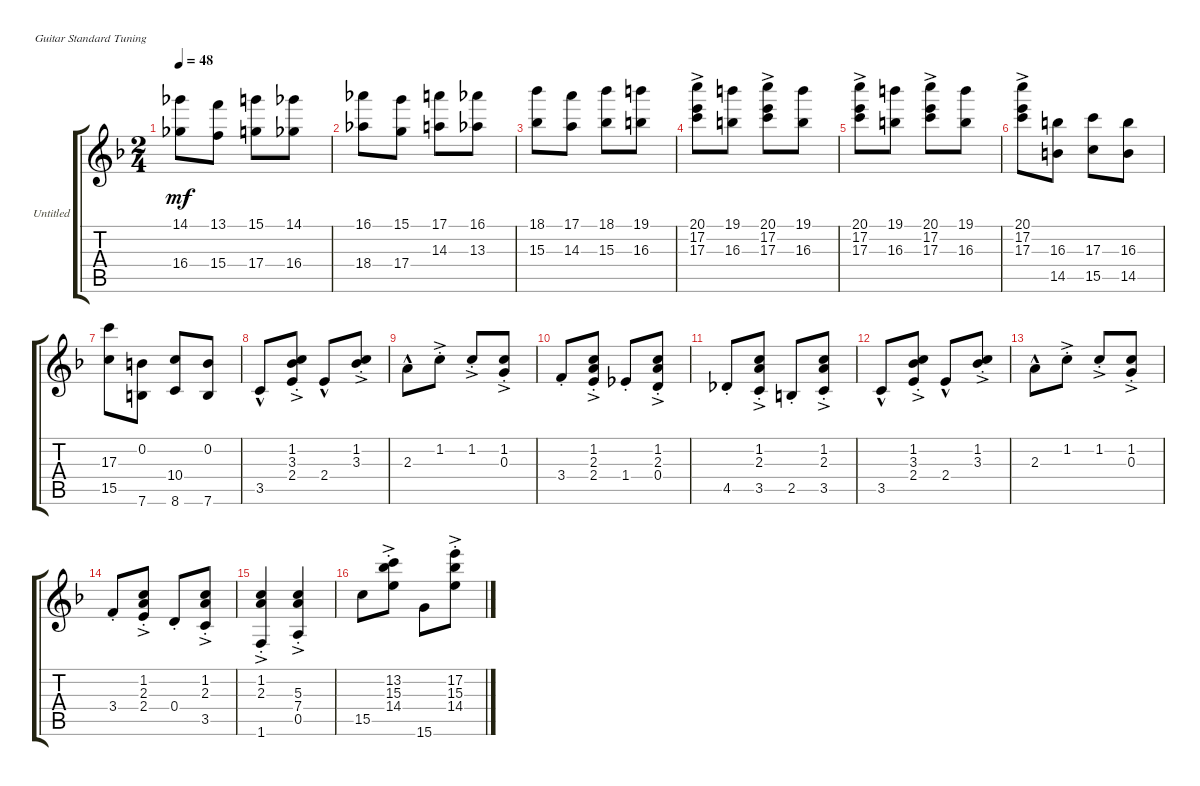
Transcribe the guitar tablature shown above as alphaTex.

\bracketExtendMode groupsimilarinstruments
\firstSystemTrackNameOrientation horizontal
\otherSystemsTrackNameOrientation horizontal
\track ("Untitled" "Untitled") {instrument acousticguitarnylon}
\staff {score tabs}
\tuning (E4 B3 G3 D3 A2 E2)
\ts (2 4)
\tempo 48
\clef g2
\ks dminor
(14.1 16.4).8{dy mf} (13.1 15.4).8 (15.1 17.4).8 (14.1 16.4).8 |
(16.1 18.4).8 (15.1 17.4).8 (17.1 14.3).8 (16.1 13.3).8 |
(18.1 15.3).8 (17.1 14.3).8 (18.1 15.3).8 (19.1 16.3).8 |
(20.1{ac} 17.2{ac} 17.3{ac}).8 (19.1 16.3).8 (20.1{ac} 17.2{ac} 17.3{ac}).8 (19.1 16.3).8 |
(20.1{ac} 17.2{ac} 17.3{ac}).8 (19.1 16.3).8 (20.1{ac} 17.2{ac} 17.3{ac}).8 (19.1 16.3).8 |
(20.1{ac} 17.2{ac} 17.3{ac}).8 (16.3 14.5).8 (17.3 15.5).8 (16.3 14.5).8 |
(17.3 15.5).8 (0.2 7.6).8 (10.4 8.6).8 (0.2 7.6).8 |
3.5{hac}.8 (1.2{ac st} 3.3{ac st} 2.4{ac st}).8 2.4{hac}.8 (1.2{ac st} 3.3{ac st}).8 |
2.3{hac}.8 1.2{ac st}.8 1.2{ac st}.8 (1.2{ac st} 0.3{ac st}).8 |
3.4{st}.8 (1.2{ac st} 2.3{ac st} 2.4{ac st}).8 1.4{st}.8 (1.2{ac st} 2.3{ac st} 0.4{ac st}).8 |
4.5{st}.8 (1.2{ac st} 2.3{ac st} 3.5{ac st}).8 2.5{st}.8 (1.2{ac st} 2.3{ac st} 3.5{ac st}).8 |
3.5{hac}.8 (1.2{ac st} 3.3{ac st} 2.4{ac st}).8 2.4{hac}.8 (1.2{ac st} 3.3{ac st}).8 |
2.3{hac}.8 1.2{ac st}.8 1.2{ac st}.8 (1.2{ac st} 0.3{ac st}).8 |
3.4{st}.8 (1.2{ac st} 2.3{ac st} 2.4{ac st}).8 0.4{st}.8 (1.2{ac st} 2.3{ac st} 3.5{ac st}).8 |
(1.2{ac st} 2.3{ac st} 1.6{ac st}).4 (5.3{ac st} 7.4{ac st} 0.5{ac st}).4 |
15.5.8 (13.2{ac st} 15.3{ac st} 14.4{ac st}).8 15.6.8 (17.2{ac st} 15.3{ac st} 14.4{ac st}).8
